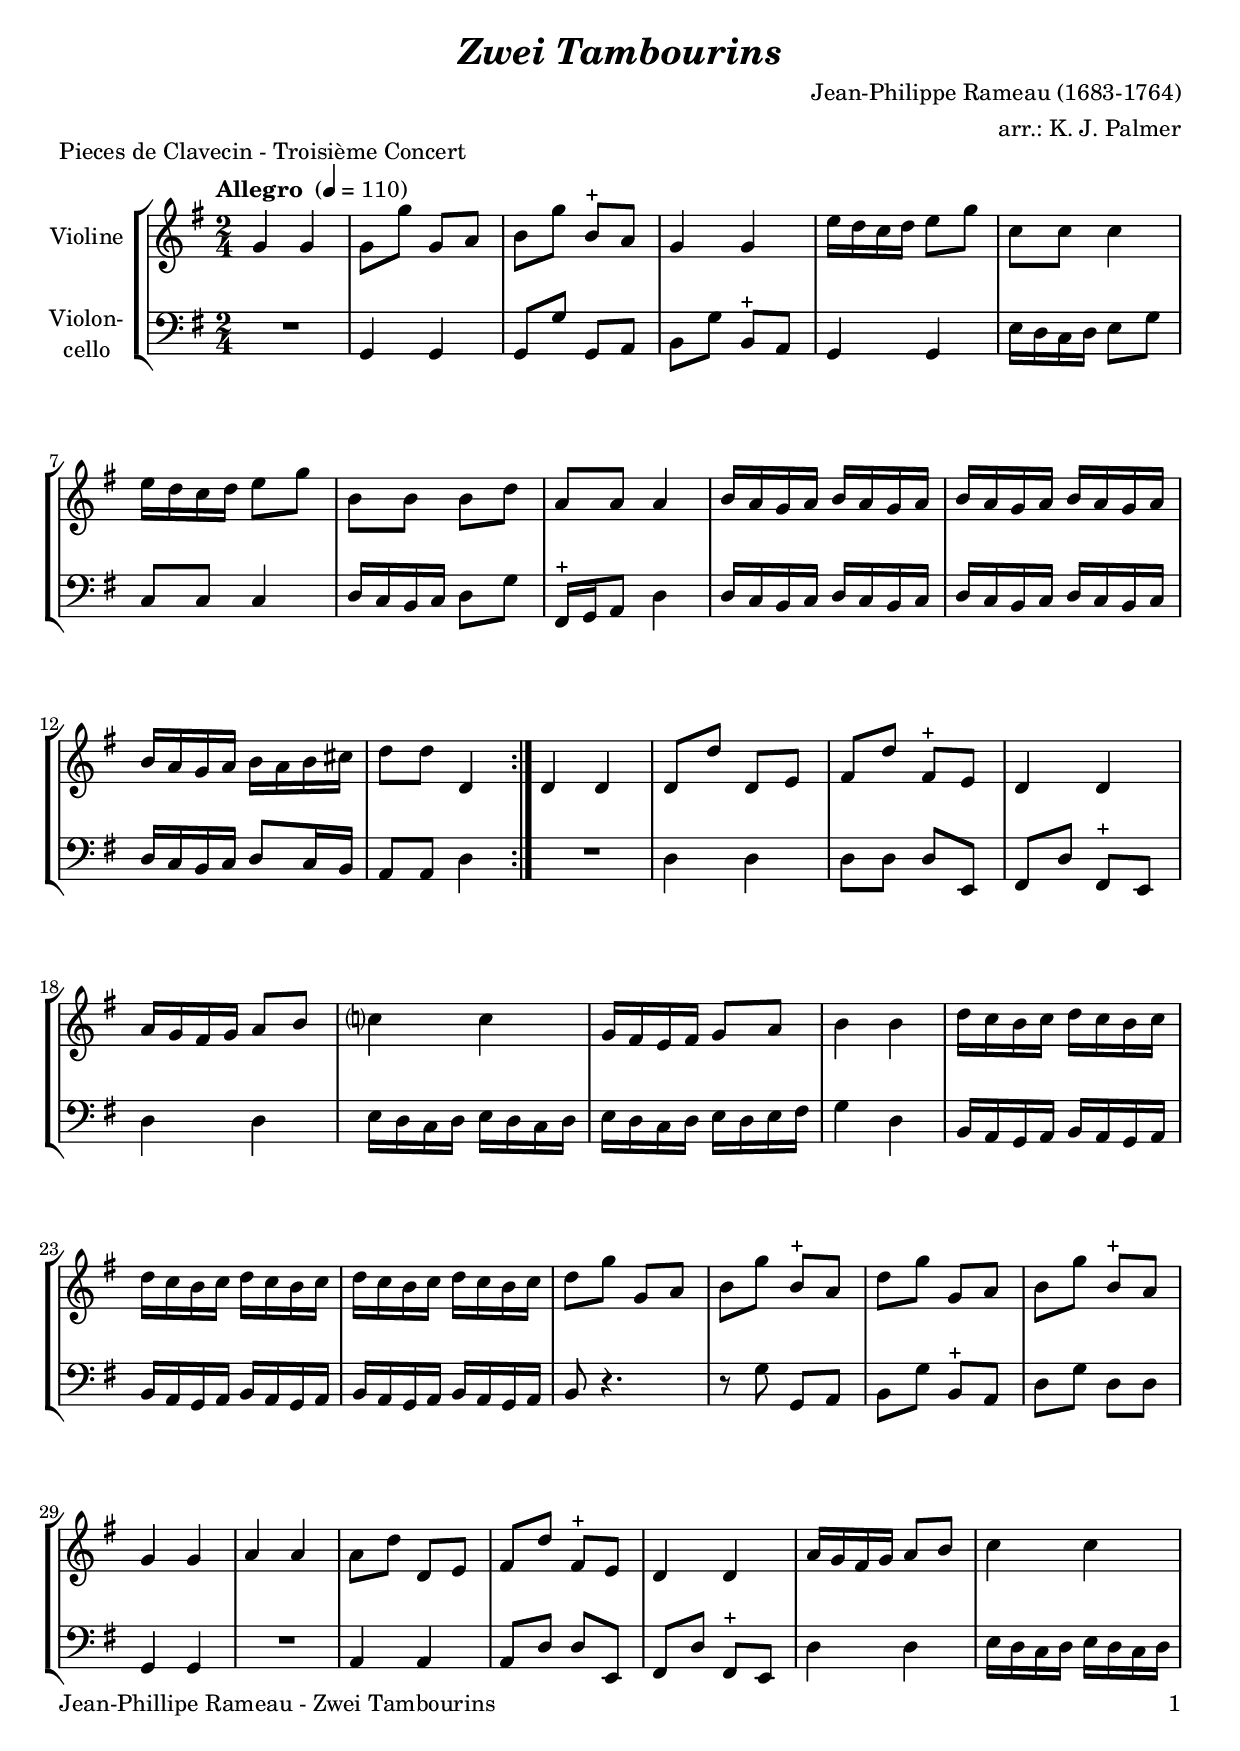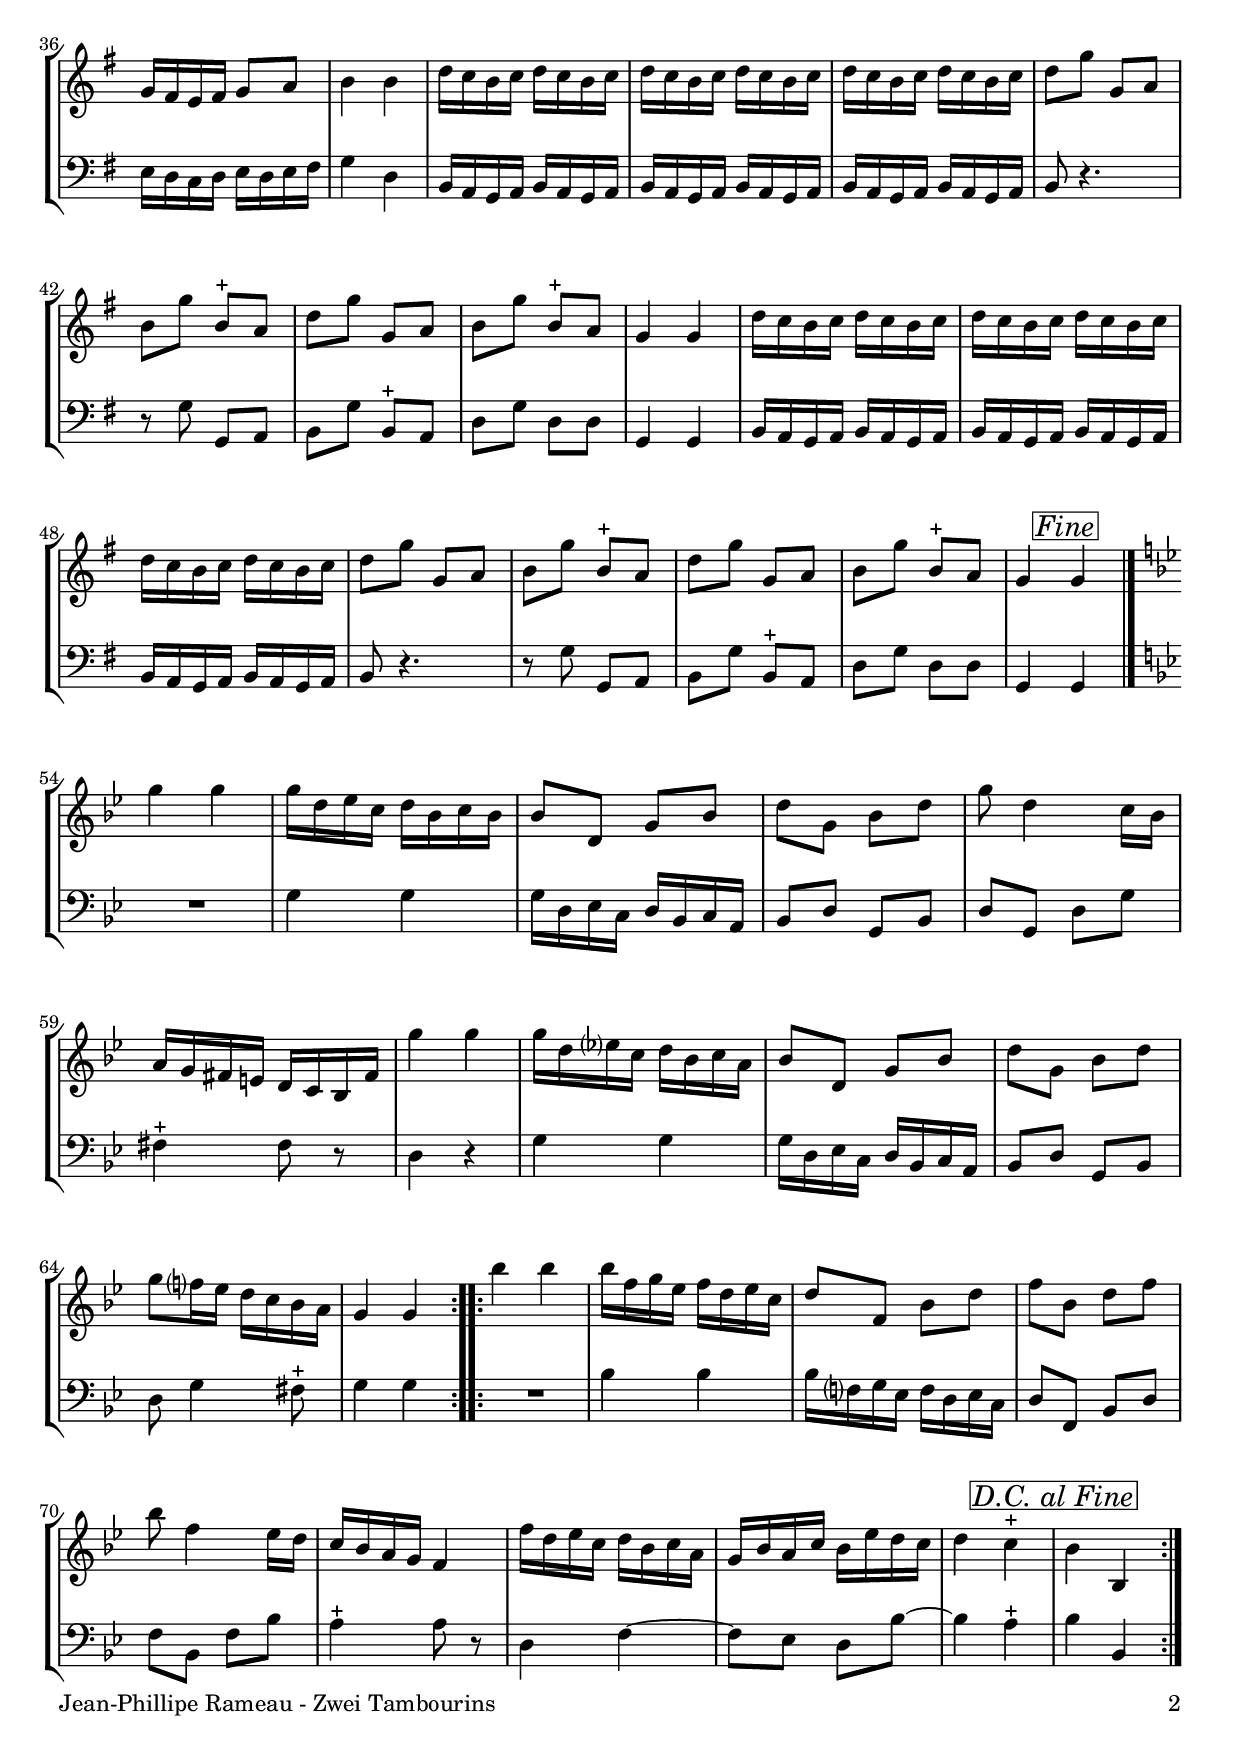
\version "2.18.2"
\include "deutsch.ly"
  
#(set-global-staff-size 20)

\header {
  title     = \markup \bold \italic "Zwei Tambourins"
  composer  = "Jean-Philippe Rameau (1683-1764)"
  arranger  = "arr.: K. J. Palmer"
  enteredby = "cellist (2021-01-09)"
  piece     = "Pieces de Clavecin - Troisième Concert"
}

voiceconsts = {
  \key a \major
  \time 2/4
  \clef "treble"
%  \numericTimeSignature
  % Set default beaming for all staves
%  \set Timing.beamExceptions = #'()
%  \set Timing.baseMoment     = #(ly:make-moment 1 4)
%  \set Timing.beatStructure  = #'(1 1 1)
  \tempo "Allegro " 4=110
}

mivl = "violin"
%miba = "pizzicato strings"
miba = "cello"

arco = \markup \italic "arco"
dcaf = \mark \markup \box \italic "D.C. al Fine"
fine = \mark \markup \box \italic "Fine"
pizz = \markup \italic "pizz."
rall = \mark \markup \box \italic "rall."
rit  = \mark \markup \box \italic "rit."
simi = \markup \italic "simile"

va = \relative c'' {
  \voiceconsts

  \repeat volta 2 {
    a4 a
    a8 a' a, h
    cis a' cis,-+ h
    a4 a
    fis'16 e d e fis8 a
    d, d d4
    fis16 e d e fis8 a
    cis, cis cis e
    h h h4

    cis16 h a h cis h a h
    cis h a h cis h a h
    cis h a h cis h cis dis
    e8 e e,4
  }
  e e
  e8 e' e, fis
  gis e' gis,-+ fis
  e4 e
  h'16 a gis a h8 cis
  d?4 d

  a16 gis fis gis a8 h
  cis4 cis
  e16 d cis d e d cis d
  e d cis d e d cis d
  e d cis d e d cis d
  e8 a a, h
  cis a' cis,-+ h
  e a a, h
  cis a' cis,-+ h

  a4 a
  h h
  h8 e e, fis
  gis e' gis,-+ fis
  e4 e
  h'16 a gis a h8 cis
  d4 d
  a16 gis fis gis a8 h
  cis4 cis
  e16 d cis d e d cis d
  e d cis d e d cis d

  e d cis d e d cis d
  e8 a a, h
  cis a' cis,-+ h
  e a a, h
  cis a' cis,-+ h
  a4 a
  e'16 d cis d e d cis d
  e d cis d e d cis d

  e d cis d e d cis d
  e8 a a, h
  cis a' cis,-+ h
  e a a, h
  cis a' cis,-+ h  
  a4 \fine a \bar "|." \break \key a \minor

  \repeat volta 2 {
    a' a
    a16 e f d e c d c
    c8 e, a c
    e a, c e
    a e4 d16 c
    h a gis fis e d c gis'
    a'4 a
    a16 e f? d e c d h

    c8 e, a c
    e a, c e
    a g?16 f e d c h
    a4 a
  }

  \repeat volta 2 {
    c' c
    c16 g a f g e f d
    e8 g, c e
    g c, e g

    c g4 f16 e
    d c h a g4
    g'16 e f d e c d h
    a c h d c f e d
    e4 d-+ \dcaf
    c c,
  }
}

vb = \relative c {
  \voiceconsts
  \clef "bass"
  
  \repeat volta 2 {
    R2
    a4 a
    a8 a' a, h
    cis a' cis,-+ h
    a4 a
    fis'16 e d e fis8 a
    d, d d4
    e16 d cis d e8 a
    gis,16-+ a h8 e4

    e16 d cis d e d cis d
    e d cis d e d cis d
    e d cis d e8 d16 cis
    h8 h e4
  }
  R2
  e4 e
  e8 e e fis,
  gis e' gis,-+ fis
  e'4 e
  fis16 e d e fis e d e

  fis e d e fis e fis gis
  a4 e
  cis16 h a h cis h a h
  cis h a h cis h a h
  cis h a h cis h a h
  cis8 r4.
  r8 a' a, h
  cis a' cis,-+ h
  e a e e

  a,4 a
  R2
  h4 h
  h8 e e fis,
  gis e' gis,-+ fis
  e'4 e
  fis16 e d e fis e d e
  fis e d e fis e fis gis
  a4 e
  cis16 h a h cis h a h
  cis h a h cis h a h

  cis h a h cis h a h
  cis8 r4.
  r8 a' a, h
  cis a' cis,-+ h
  e a e e
  a,4 a
  cis16 h a h cis h a h
  cis h a h cis h a h

  cis h a h cis h a h
  cis8 r4.
  r8 a' a, h
  cis a' cis,-+ h
  e a e e
  a,4 \fine a \bar "|." \break \key a \minor

  \repeat volta 2 {
    R2
    a'4 a
    a16 e f d e c d h
    c8 e a, c
    e a, e' a
    gis4-+ gis8 r
    e4 r
    a a

    a16 e f d e c d h
    c8 e a, c
    e a4 gis8-+
    a4 a
  }

  \repeat volta 2 {
    R2
    c4 c
    c16 g? a f g e f d
    e8 g, c e

    g c, g' c
    h4-+ h8 r
    e,4 g~
    g8 f e c'~
    c4 h-+ \dcaf
    c c,
  }
}


music = \new StaffGroup <<
      \new Staff {
	\set Staff.midiInstrument = \mivl
	\set Staff.instrumentName = \markup \center-column { "Violine" }
	\transpose a g { \va }
      }

      \new Staff {
	\set Staff.midiInstrument = \miba
	\set Staff.instrumentName = \markup \center-column { "Violon-" "cello" }
	\transpose a g { \vb }
      }
>>

\book {
   \paper {
    print-page-number = ##t
    print-first-page-number = ##t
    ragged-last-bottom = ##f
    oddHeaderMarkup = \markup \null
    evenHeaderMarkup = \markup \null
    oddFooterMarkup = \markup {
      \fill-line {
        \on-the-fly #print-page-number-check-first
        "Jean-Phillipe Rameau - Zwei Tambourins" \fromproperty #'page:page-number-string
      }
    }
    evenFooterMarkup = \oddFooterMarkup
  } \score {
    \music
    \layout {}
  }

  \score {
    \unfoldRepeats \music

    \midi {
      \context {
        \Score
      }
    }
  }
}